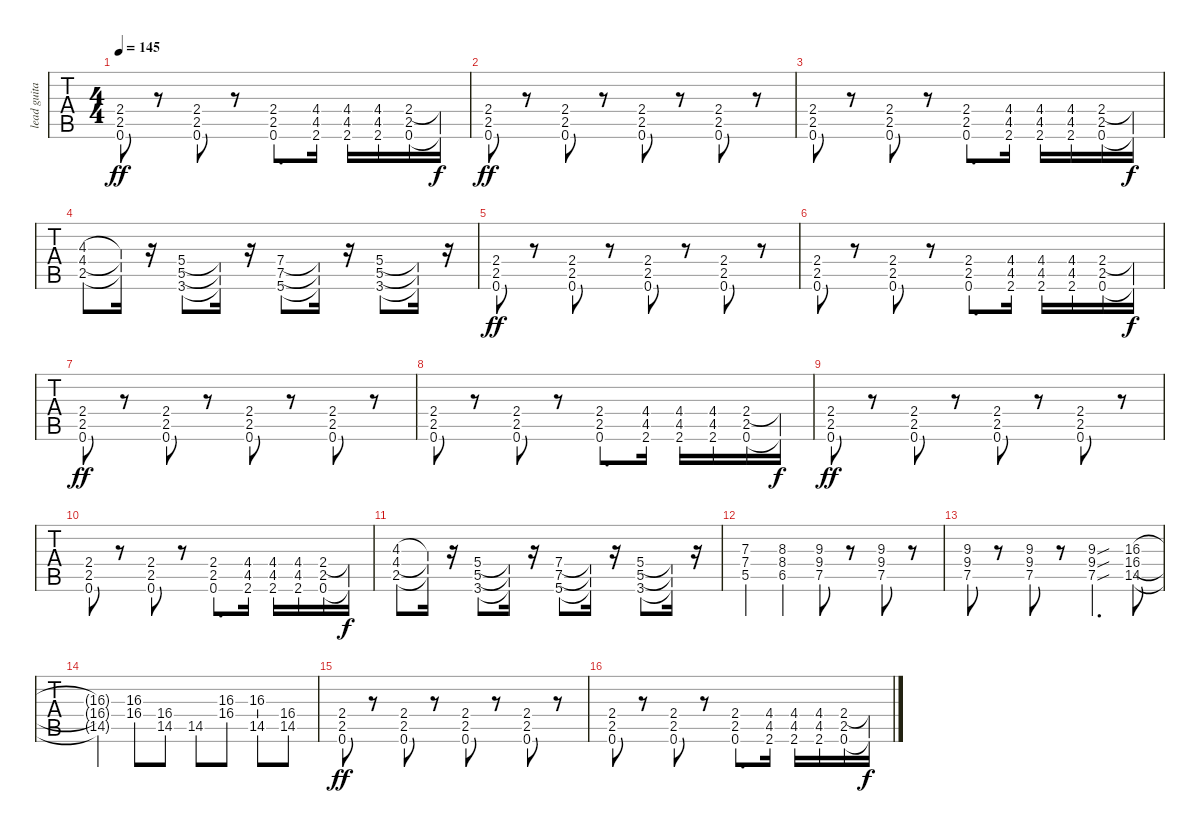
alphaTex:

\track ("lead guitar" "lead guita") {instrument distortionguitar}
\staff {tabs}
\tuning (E4 B3 G3 D3 A2 E2) {hide}
\ts (4 4)
\tempo 145
\clef g2
\ks c
(2.4 2.5 0.6{ac}).8{dy ff} r.8 (2.4 2.5 0.6{ac}).8 r.8 (2.4 2.5 0.6{ac}).8{d} (4.4 4.5 2.6{ac}).16 (4.4 4.5 2.6{ac}).16 (4.4 4.5 2.6{ac}).16 (2.4 2.5 0.6{ac}).16 (2.4{t} 0.6{t}).16{dy f} |
(2.4 2.5 0.6{ac}).8{dy ff} r.8 (2.4 2.5 0.6{ac}).8 r.8 (2.4 2.5 0.6{ac}).8 r.8 (2.4 2.5 0.6{ac}).8 r.8 |
(2.4 2.5 0.6{ac}).8 r.8 (2.4 2.5 0.6{ac}).8 r.8 (2.4 2.5 0.6{ac}).8{d} (4.4 4.5 2.6{ac}).16 (4.4 4.5 2.6{ac}).16 (4.4 4.5 2.6{ac}).16 (2.4 2.5 0.6{ac}).16 (2.4{t} 0.6{t}).16{dy f} |
(4.3 4.4 2.5).8 (4.3{t} 4.4{t} 2.5{t}).16 r.16 (5.4 5.5 3.6).8 (5.4{t} 5.5{t} 3.6{t}).16 r.16 (7.4 7.5 5.6).8 (7.4{t} 7.5{t} 5.6{t}).16 r.16 (5.4 5.5 3.6).8 (5.4{t} 5.5{t} 3.6{t}).16 r.16 |
(2.4 2.5 0.6{ac}).8{dy ff} r.8 (2.4 2.5 0.6{ac}).8 r.8 (2.4 2.5 0.6{ac}).8 r.8 (2.4 2.5 0.6{ac}).8 r.8 |
(2.4 2.5 0.6{ac}).8 r.8 (2.4 2.5 0.6{ac}).8 r.8 (2.4 2.5 0.6{ac}).8{d} (4.4 4.5 2.6{ac}).16 (4.4 4.5 2.6{ac}).16 (4.4 4.5 2.6{ac}).16 (2.4 2.5 0.6{ac}).16 (2.4{t} 0.6{t}).16{dy f} |
(2.4 2.5 0.6{ac}).8{dy ff} r.8 (2.4 2.5 0.6{ac}).8 r.8 (2.4 2.5 0.6{ac}).8 r.8 (2.4 2.5 0.6{ac}).8 r.8 |
(2.4 2.5 0.6{ac}).8 r.8 (2.4 2.5 0.6{ac}).8 r.8 (2.4 2.5 0.6{ac}).8{d} (4.4 4.5 2.6{ac}).16 (4.4 4.5 2.6{ac}).16 (4.4 4.5 2.6{ac}).16 (2.4 2.5 0.6{ac}).16 (2.4{t} 0.6{t}).16{dy f} |
(2.4 2.5 0.6{ac}).8{dy ff} r.8 (2.4 2.5 0.6{ac}).8 r.8 (2.4 2.5 0.6{ac}).8 r.8 (2.4 2.5 0.6{ac}).8 r.8 |
(2.4 2.5 0.6{ac}).8 r.8 (2.4 2.5 0.6{ac}).8 r.8 (2.4 2.5 0.6{ac}).8{d} (4.4 4.5 2.6{ac}).16 (4.4 4.5 2.6{ac}).16 (4.4 4.5 2.6{ac}).16 (2.4 2.5 0.6{ac}).16 (2.4{t} 0.6{t}).16{dy f} |
(4.3 4.4 2.5).8 (4.3{t} 4.4{t} 2.5{t}).16 r.16 (5.4 5.5 3.6).8 (5.4{t} 5.5{t} 3.6{t}).16 r.16 (7.4 7.5 5.6).8 (7.4{t} 7.5{t} 5.6{t}).16 r.16 (5.4 5.5 3.6).8 (5.4{t} 5.5{t} 3.6{t}).16 r.16 |
(7.3 7.4 5.5).4 (8.3 8.4 6.5).4 (9.3 9.4 7.5).8 r.8 (9.3 9.4 7.5).8 r.8 |
(9.3 9.4 7.5).8 r.8 (9.3 9.4 7.5).8 r.8 (9.3{sou} 9.4{sou} 7.5{sou}).4{d instrument guitarharmonics} (16.3 16.4 14.5).8 |
(16.3{t} 16.4{t} 14.5{t}).4 (16.3 16.4).8 (16.4 14.5).8 14.5.8 (16.3 16.4).8 (16.3 14.5).8 (16.4 14.5).8 |
(2.4 2.5 0.6{ac}).8{dy ff instrument overdrivenguitar} r.8 (2.4 2.5 0.6{ac}).8 r.8 (2.4 2.5 0.6{ac}).8 r.8 (2.4 2.5 0.6{ac}).8 r.8 |
(2.4 2.5 0.6{ac}).8 r.8 (2.4 2.5 0.6{ac}).8 r.8 (2.4 2.5 0.6{ac}).8{d} (4.4 4.5 2.6{ac}).16 (4.4 4.5 2.6{ac}).16 (4.4 4.5 2.6{ac}).16 (2.4 2.5 0.6{ac}).16 (2.4{t} 0.6{t}).16{dy f}
